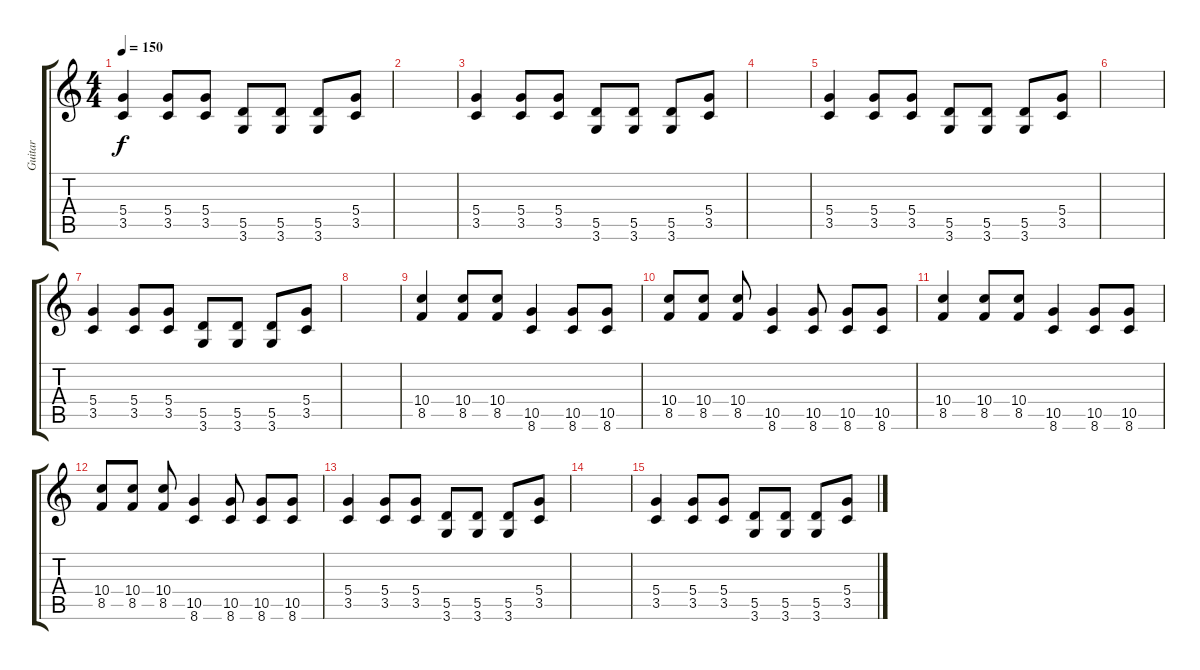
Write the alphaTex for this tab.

\track ("Guitar" "Guitar") {instrument distortionguitar}
\staff {score tabs}
\tuning (E4 B3 G3 D3 A2 E2) {hide}
\ts (4 4)
\tempo 150
\clef g2
\ks c
(5.4 3.5).4{dy f} (5.4 3.5).8 (5.4 3.5).8 (5.5 3.6).8 (5.5 3.6).8 (5.5 3.6).8 (5.4 3.5).8 |
|
(5.4 3.5).4 (5.4 3.5).8 (5.4 3.5).8 (5.5 3.6).8 (5.5 3.6).8 (5.5 3.6).8 (5.4 3.5).8 |
|
(5.4 3.5).4 (5.4 3.5).8 (5.4 3.5).8 (5.5 3.6).8 (5.5 3.6).8 (5.5 3.6).8 (5.4 3.5).8 |
|
(5.4 3.5).4 (5.4 3.5).8 (5.4 3.5).8 (5.5 3.6).8 (5.5 3.6).8 (5.5 3.6).8 (5.4 3.5).8 |
|
(10.4 8.5).4 (10.4 8.5).8 (10.4 8.5).8 (10.5 8.6).4 (10.5 8.6).8 (10.5 8.6).8 |
(10.4 8.5).8 (10.4 8.5).8 (10.4 8.5).8 (10.5 8.6).4 (10.5 8.6).8 (10.5 8.6).8 (10.5 8.6).8 |
(10.4 8.5).4 (10.4 8.5).8 (10.4 8.5).8 (10.5 8.6).4 (10.5 8.6).8 (10.5 8.6).8 |
(10.4 8.5).8 (10.4 8.5).8 (10.4 8.5).8 (10.5 8.6).4 (10.5 8.6).8 (10.5 8.6).8 (10.5 8.6).8 |
(5.4 3.5).4 (5.4 3.5).8 (5.4 3.5).8 (5.5 3.6).8 (5.5 3.6).8 (5.5 3.6).8 (5.4 3.5).8 |
|
(5.4 3.5).4 (5.4 3.5).8 (5.4 3.5).8 (5.5 3.6).8 (5.5 3.6).8 (5.5 3.6).8 (5.4 3.5).8
